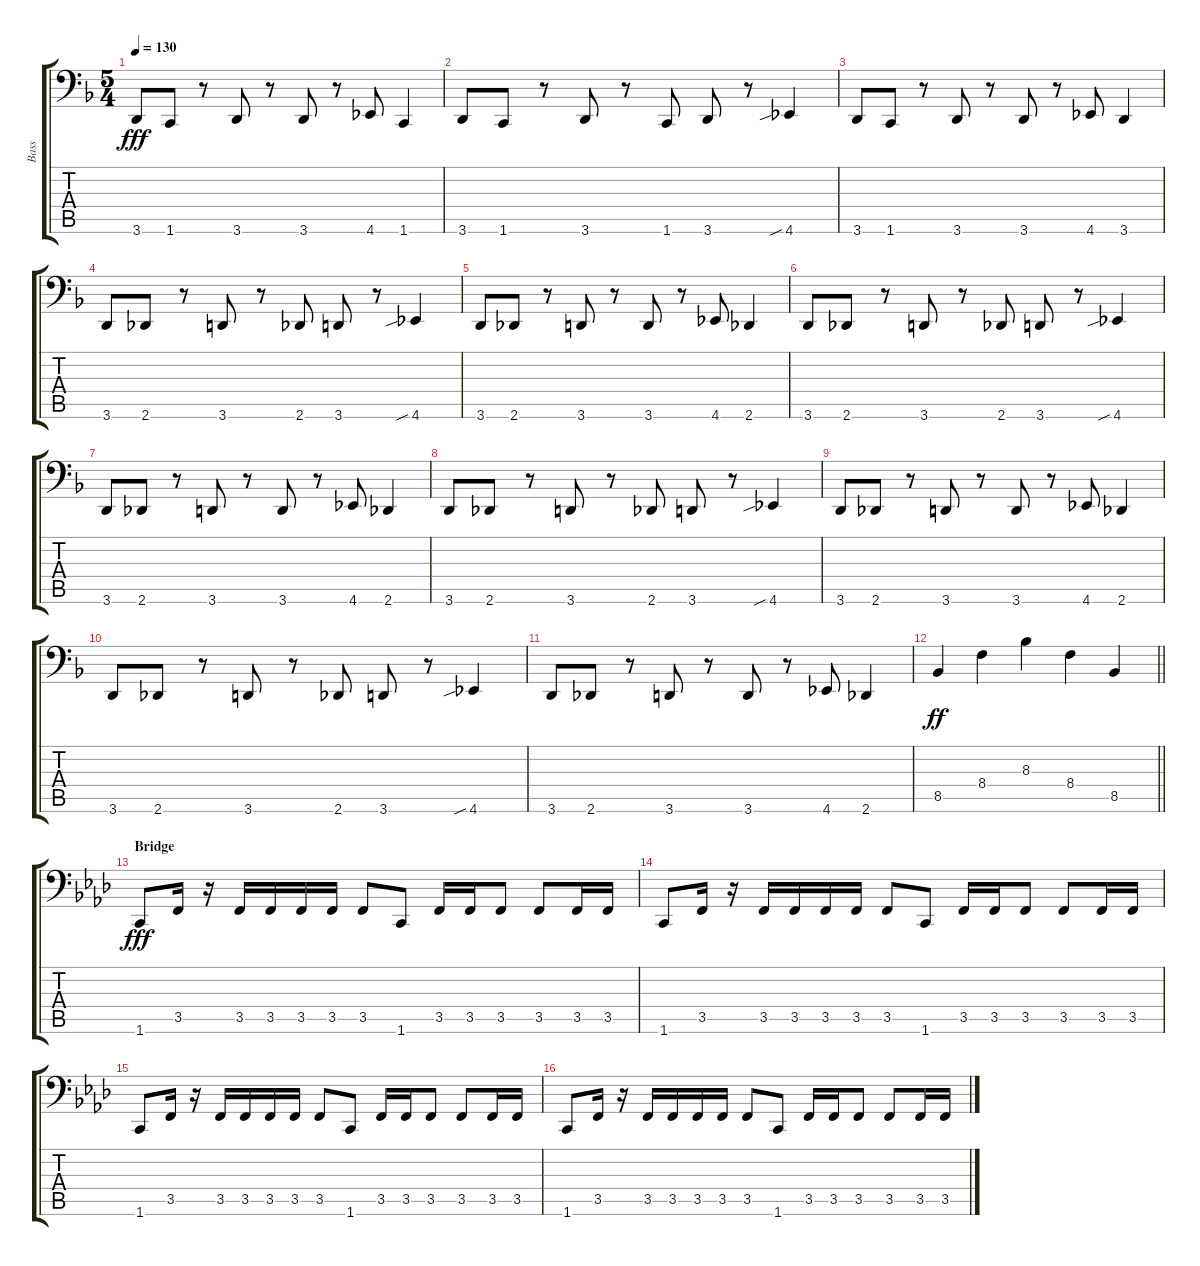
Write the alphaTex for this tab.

\track ("Bass" "Bass") {instrument electricbassfinger}
\staff {score tabs}
\tuning (B2 G2 D2 A1 D1 B0) {hide}
\ts (5 4)
\tempo 130
\clef f4
\ks f
3.6.8{dy fff} 1.6.8 r.8 3.6.8 r.8 3.6.8 r.8 4.6.8 1.6.4 |
3.6.8 1.6.8 r.8 3.6.8 r.8 1.6.8 3.6.8 r.8 4.6{sib}.4 |
3.6.8 1.6.8 r.8 3.6.8 r.8 3.6.8 r.8 4.6.8 3.6.4 |
3.6.8 2.6.8 r.8 3.6.8 r.8 2.6.8 3.6.8 r.8 4.6{sib}.4 |
3.6.8 2.6.8 r.8 3.6.8 r.8 3.6.8 r.8 4.6.8 2.6.4 |
3.6.8 2.6.8 r.8 3.6.8 r.8 2.6.8 3.6.8 r.8 4.6{sib}.4 |
3.6.8 2.6.8 r.8 3.6.8 r.8 3.6.8 r.8 4.6.8 2.6.4 |
3.6.8 2.6.8 r.8 3.6.8 r.8 2.6.8 3.6.8 r.8 4.6{sib}.4 |
3.6.8 2.6.8 r.8 3.6.8 r.8 3.6.8 r.8 4.6.8 2.6.4 |
3.6.8 2.6.8 r.8 3.6.8 r.8 2.6.8 3.6.8 r.8 4.6{sib}.4 |
3.6.8 2.6.8 r.8 3.6.8 r.8 3.6.8 r.8 4.6.8 2.6.4 |
\barLineRight lightlight
8.5.4{dy ff} 8.4.4 8.3.4 8.4.4 8.5.4 |
\section ("" "Bridge")
\ks ab
1.6.8{dy fff} 3.5.16 r.16 3.5.16 3.5.16 3.5.16 3.5.16 3.5.8 1.6.8 3.5.16 3.5.16 3.5.8 3.5.8 3.5.16 3.5.16 |
1.6.8 3.5.16 r.16 3.5.16 3.5.16 3.5.16 3.5.16 3.5.8 1.6.8 3.5.16 3.5.16 3.5.8 3.5.8 3.5.16 3.5.16 |
1.6.8 3.5.16 r.16 3.5.16 3.5.16 3.5.16 3.5.16 3.5.8 1.6.8 3.5.16 3.5.16 3.5.8 3.5.8 3.5.16 3.5.16 |
1.6.8 3.5.16 r.16 3.5.16 3.5.16 3.5.16 3.5.16 3.5.8 1.6.8 3.5.16 3.5.16 3.5.8 3.5.8 3.5.16 3.5.16
